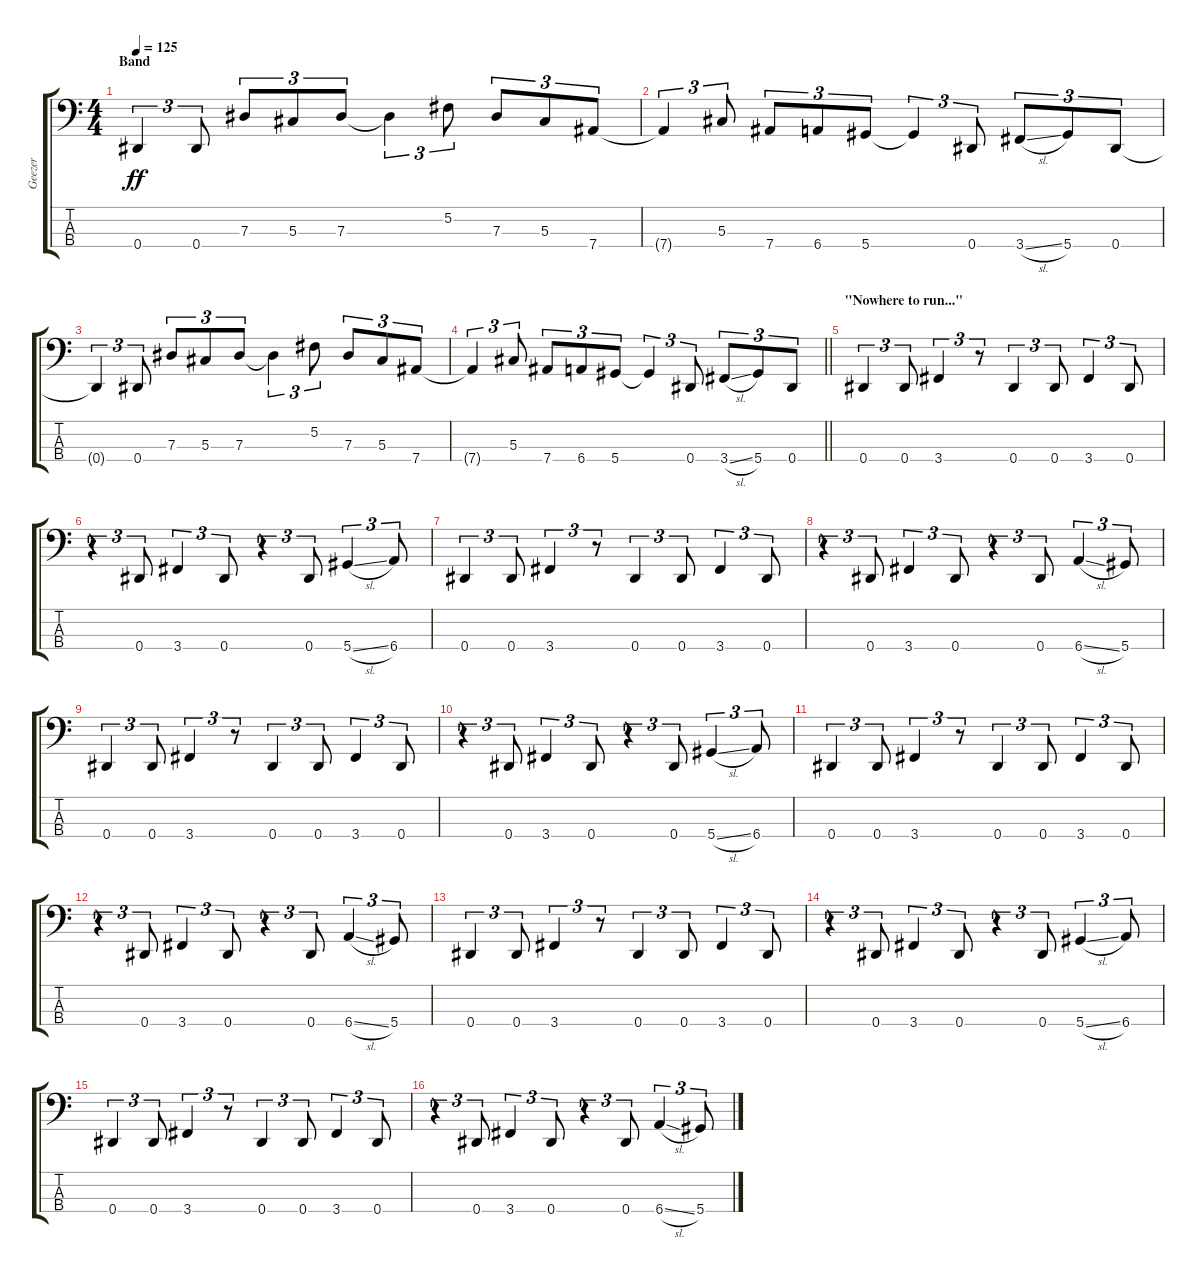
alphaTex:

\track ("Geezer" "Geezer") {instrument electricbassfinger}
\staff {score tabs}
\tuning (Gb2 Db2 Ab1 Eb1) {hide}
\ts (4 4)
\section ("" "Band")
\tempo 125
\clef f4
\ks c
0.4.4{tu (3 2) dy ff} 0.4.8{tu (3 2)} 7.3.8{tu (3 2)} 5.3.8{tu (3 2)} 7.3.8{tu (3 2)} 7.3{t}.4{tu (3 2)} 5.2.8{tu (3 2)} 7.3.8{tu (3 2)} 5.3.8{tu (3 2)} 7.4.8{tu (3 2)} |
7.4{t}.4{tu (3 2)} 5.3.8{tu (3 2)} 7.4.8{tu (3 2)} 6.4.8{tu (3 2)} 5.4.8{tu (3 2)} 5.4{t}.4{tu (3 2)} 0.4.8{tu (3 2)} 3.4{sl}.8{tu (3 2)} 5.4.8{tu (3 2)} 0.4.8{tu (3 2)} |
0.4{t}.4{tu (3 2)} 0.4.8{tu (3 2)} 7.3.8{tu (3 2)} 5.3.8{tu (3 2)} 7.3.8{tu (3 2)} 7.3{t}.4{tu (3 2)} 5.2.8{tu (3 2)} 7.3.8{tu (3 2)} 5.3.8{tu (3 2)} 7.4.8{tu (3 2)} |
\barLineRight lightlight
7.4{t}.4{tu (3 2)} 5.3.8{tu (3 2)} 7.4.8{tu (3 2)} 6.4.8{tu (3 2)} 5.4.8{tu (3 2)} 5.4{t}.4{tu (3 2)} 0.4.8{tu (3 2)} 3.4{sl}.8{tu (3 2)} 5.4.8{tu (3 2)} 0.4.8{tu (3 2)} |
\section ("" "\"Nowhere to run...\"")
0.4.4{tu (3 2)} 0.4.8{tu (3 2)} 3.4.4{tu (3 2)} r.8{tu (3 2)} 0.4.4{tu (3 2)} 0.4.8{tu (3 2)} 3.4.4{tu (3 2)} 0.4.8{tu (3 2)} |
r.4{tu (3 2)} 0.4.8{tu (3 2)} 3.4.4{tu (3 2)} 0.4.8{tu (3 2)} r.4{tu (3 2)} 0.4.8{tu (3 2)} 5.4{sl}.4{tu (3 2)} 6.4.8{tu (3 2)} |
0.4.4{tu (3 2)} 0.4.8{tu (3 2)} 3.4.4{tu (3 2)} r.8{tu (3 2)} 0.4.4{tu (3 2)} 0.4.8{tu (3 2)} 3.4.4{tu (3 2)} 0.4.8{tu (3 2)} |
r.4{tu (3 2)} 0.4.8{tu (3 2)} 3.4.4{tu (3 2)} 0.4.8{tu (3 2)} r.4{tu (3 2)} 0.4.8{tu (3 2)} 6.4{sl}.4{tu (3 2)} 5.4.8{tu (3 2)} |
0.4.4{tu (3 2)} 0.4.8{tu (3 2)} 3.4.4{tu (3 2)} r.8{tu (3 2)} 0.4.4{tu (3 2)} 0.4.8{tu (3 2)} 3.4.4{tu (3 2)} 0.4.8{tu (3 2)} |
r.4{tu (3 2)} 0.4.8{tu (3 2)} 3.4.4{tu (3 2)} 0.4.8{tu (3 2)} r.4{tu (3 2)} 0.4.8{tu (3 2)} 5.4{sl}.4{tu (3 2)} 6.4.8{tu (3 2)} |
0.4.4{tu (3 2)} 0.4.8{tu (3 2)} 3.4.4{tu (3 2)} r.8{tu (3 2)} 0.4.4{tu (3 2)} 0.4.8{tu (3 2)} 3.4.4{tu (3 2)} 0.4.8{tu (3 2)} |
r.4{tu (3 2)} 0.4.8{tu (3 2)} 3.4.4{tu (3 2)} 0.4.8{tu (3 2)} r.4{tu (3 2)} 0.4.8{tu (3 2)} 6.4{sl}.4{tu (3 2)} 5.4.8{tu (3 2)} |
0.4.4{tu (3 2)} 0.4.8{tu (3 2)} 3.4.4{tu (3 2)} r.8{tu (3 2)} 0.4.4{tu (3 2)} 0.4.8{tu (3 2)} 3.4.4{tu (3 2)} 0.4.8{tu (3 2)} |
r.4{tu (3 2)} 0.4.8{tu (3 2)} 3.4.4{tu (3 2)} 0.4.8{tu (3 2)} r.4{tu (3 2)} 0.4.8{tu (3 2)} 5.4{sl}.4{tu (3 2)} 6.4.8{tu (3 2)} |
0.4.4{tu (3 2)} 0.4.8{tu (3 2)} 3.4.4{tu (3 2)} r.8{tu (3 2)} 0.4.4{tu (3 2)} 0.4.8{tu (3 2)} 3.4.4{tu (3 2)} 0.4.8{tu (3 2)} |
r.4{tu (3 2)} 0.4.8{tu (3 2)} 3.4.4{tu (3 2)} 0.4.8{tu (3 2)} r.4{tu (3 2)} 0.4.8{tu (3 2)} 6.4{sl}.4{tu (3 2)} 5.4.8{tu (3 2)}
